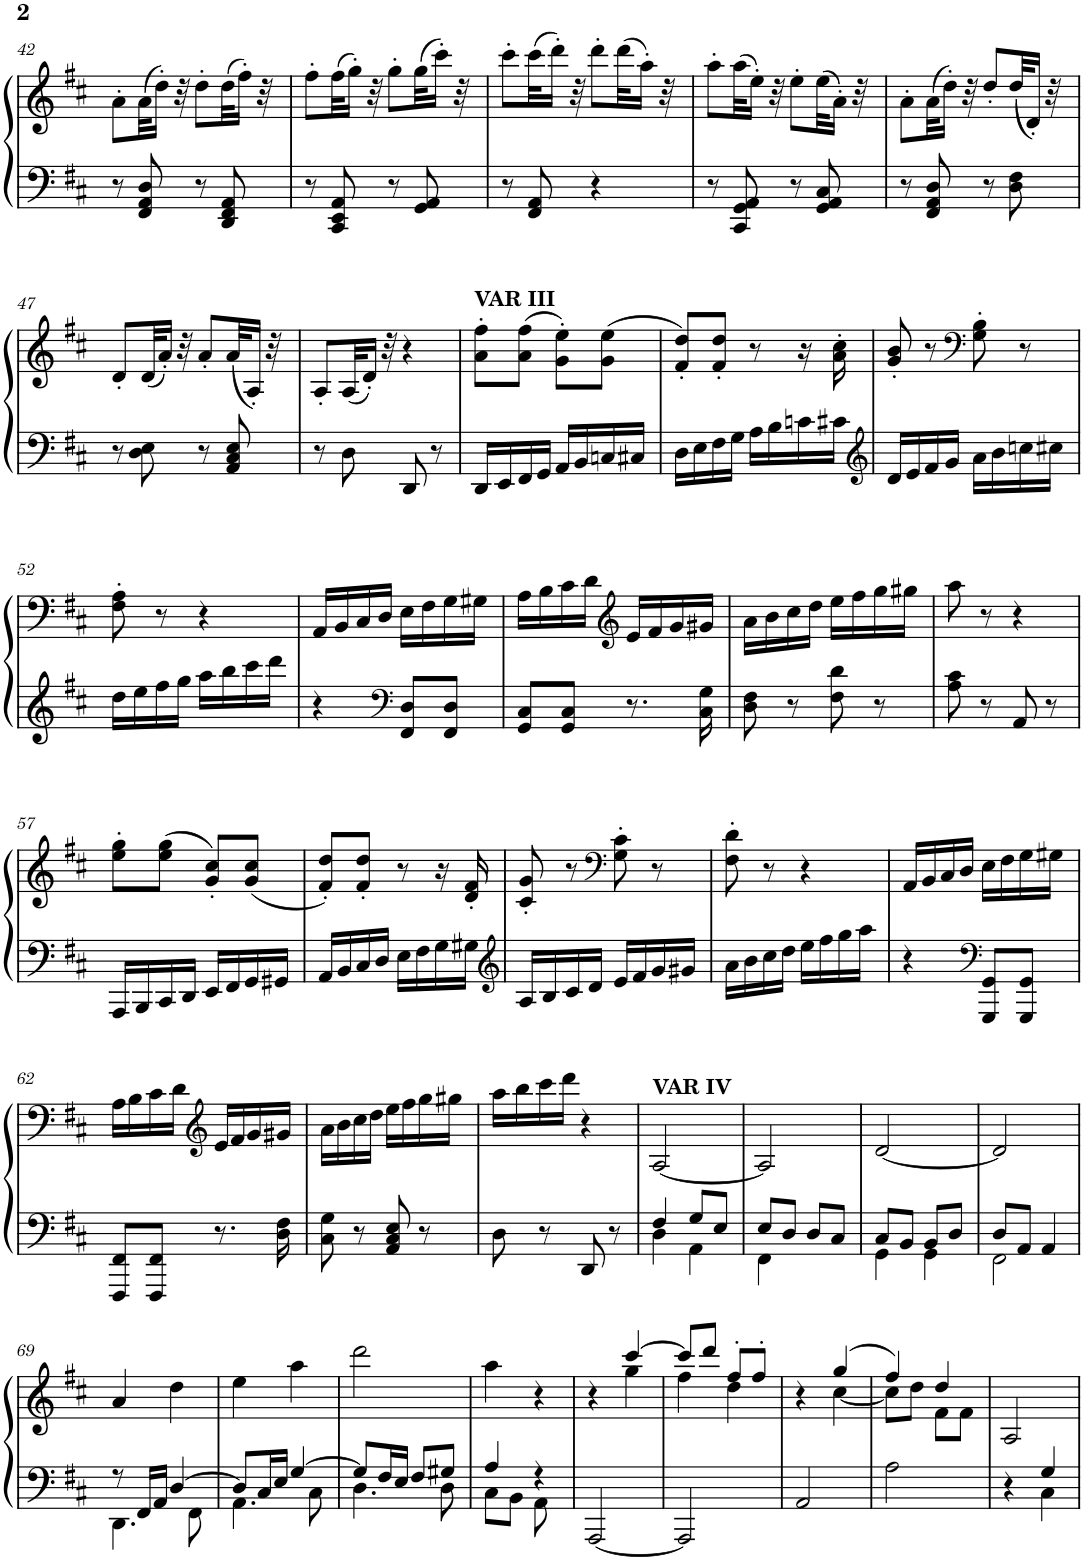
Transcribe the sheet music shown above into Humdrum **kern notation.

**kern	**kern
*part1	*part1
*staff2	*staff1
*I"Piano	*
*I'Pno.	*
!!LO:PB:g=z
*clefF4	*clefG2
*k[f#c#]	*k[f#c#]
*M2/4	*M2/4
=42	=42
8r	8a'\L
8FF#/ 8AA/ 8D/	(32a\KL
.	16dd'\JJ)
.	32r
8r	8dd'\L
8DD/ 8FF#/ 8AA/	(32dd\KL
.	16ff#'\JJ)
.	32r
=43	=43
8r	8ff#'\L
8CC#/ 8EE/ 8AA/	(32ff#\KL
.	16gg'\JJ)
.	32r
8r	8gg'\L
8GG/ 8AA/	(32gg\KL
.	16ccc#'\JJ)
.	32r
=44	=44
8r	8ccc#'\L
8FF#/ 8AA/	(32ccc#\KL
.	16ddd'\JJ)
.	32r
4r	8ddd'\L
.	(32ddd\KL
.	16aa'\JJ)
.	32r
=45	=45
8r	8aa'\L
8CC#/ 8GG/ 8AA/	(32aa\KL
.	16ee'\JJ)
.	32r
8r	8ee'\L
8GG/ 8AA/ 8C#/	(32ee\KL
.	16a'\JJ)
.	32r
=46	=46
8r	8a'\L
8FF#/ 8AA/ 8D/	(32a\KL
.	16dd'\JJ)
.	32r
8r	8dd'/L
8D\ 8F#\	(32dd/KL
.	16d'/JJ)
.	32r
!!LO:LB:g=z
=47	=47
8r	8d'/L
8D\ 8E\	(32d/KL
.	16a'/JJ)
.	32r
8r	8a'/L
8AA/ 8C#/ 8E/	(32a/KL
.	16A'/JJ)
.	32r
=48	=48
8r	8A'/L
8D\	(32A/KL
.	16d'/JJ)
.	32r
8DD/	4r
8r	.
=49	=49
!	!LO:TX:a:B:t=VAR III
16DD/LL	8a\' 8ff#\'L
16EE/	.
16FF#/	(8a\ 8ff#\J
16GG/JJ	.
16AA/LL	8g\' 8ee\'L)
16BB/	.
16Cn/	(8g\ 8ee\J
16C#X/JJ	.
=50	=50
16D\LL	8f#/' 8dd/'L)
16E\	.
16F#\	8f#/' 8dd/'J
16G\JJ	.
16A\LL	8r
16B\	.
16cn\	16r
16c#X\JJ	16a\' 16cc#\'
=51	=51
*clefG2	*
16d/LL	8g/' 8b/'
16e/	.
16f#/	8r
16g/JJ	.
*	*clefF4
16a\LL	8G\' 8B\'
16b\	.
16ccn\	8r
16cc#X\JJ	.
!!LO:LB:g=z
=52	=52
16dd\LL	8F#\' 8A\'
16ee\	.
16ff#\	8r
16gg\JJ	.
16aa\LL	4r
16bb\	.
16ccc#\	.
16ddd\JJ	.
=53	=53
4r	16AA/LL
.	16BB/
.	16C#/
.	16D/JJ
*clefF4	*
8FF#/ 8D/L	16E\LL
.	16F#\
8FF#/ 8D/J	16G\
.	16G#X\JJ
=54	=54
8GG/ 8C#/L	16A\LL
.	16B\
8GG/ 8C#/J	16c#\
.	16d\JJ
*	*clefG2
8.r	16e/LL
.	16f#/
.	16g/
16C#\ 16G\	16g#X/JJ
=55	=55
8D\ 8F#\	16a\LL
.	16b\
8r	16cc#\
.	16dd\JJ
8F#\ 8d\	16ee\LL
.	16ff#\
8r	16gg\
.	16gg#X\JJ
=56	=56
8A\ 8c#\	8aa\
8r	8r
8AA/	4r
8r	.
!!LO:LB:g=z
=57	=57
16AAA/LL	8ee\' 8gg\'L
16BBB/	.
16CC#/	(8ee\ 8gg\J
16DD/JJ	.
16EE/LL	8g/' 8cc#/'L)
16FF#/	.
16GG/	(8g/ 8cc#/J
16GG#X/JJ	.
=58	=58
16AA/LL	8f#/' 8dd/'L)
16BB/	.
16C#/	8f#/' 8dd/'J
16D/JJ	.
16E\LL	8r
16F#\	.
16G\	16r
16G#X\JJ	16d/' 16f#/'
=59	=59
*clefG2	*
16A/LL	8c#/' 8g/'
16B/	.
16c#/	8r
16d/JJ	.
*	*clefF4
16e/LL	8G\' 8c#\'
16f#/	.
16g/	8r
16g#X/JJ	.
=60	=60
16a\LL	8F#\' 8d\'
16b\	.
16cc#\	8r
16dd\JJ	.
16ee\LL	4r
16ff#\	.
16gg\	.
16aa\JJ	.
=61	=61
4r	16AA/LL
.	16BB/
.	16C#/
.	16D/JJ
*clefF4	*
8GGG/ 8GG/L	16E\LL
.	16F#\
8GGG/ 8GG/J	16G\
.	16G#X\JJ
!!LO:LB:g=z
=62	=62
8FFF#/ 8FF#/L	16A\LL
.	16B\
8FFF#/ 8FF#/J	16c#\
.	16d\JJ
*	*clefG2
8.r	16e/LL
.	16f#/
.	16g/
16D\ 16F#\	16g#X/JJ
=63	=63
8C#\ 8G\	16a\LL
.	16b\
8r	16cc#\
.	16dd\JJ
8AA/ 8C#/ 8E/	16ee\LL
.	16ff#\
8r	16gg\
.	16gg#X\JJ
=64	=64
8D\	16aa\LL
.	16bb\
8r	16ccc#\
.	16ddd\JJ
8DD/	4r
8r	.
=65	=65
*^	*
!	!	!LO:TX:a:B:t=VAR IV
4F#/	4D\	[2A/
8G/L	4AA\	.
8E/J	.	.
=66	=66	=66
8E/L	4FF#\	2A/]
8D/J	.	.
8D/L	4ryy	.
8C#/J	.	.
=67	=67	=67
8C#/L	4GG\	[2d/
8BB/J	.	.
8BB/L	4GG\	.
8D/J	.	.
=68	=68	=68
8D/L	2FF#\	2d/]
8AA/J	.	.
4AA/	.	.
!!LO:LB:g=z
=69	=69	=69
8r	4.DD\	4a/
16FF#/LL	.	.
16AA/JJ	.	.
[4D/	.	4dd\
.	8FF#\	.
=70	=70	=70
8D/L]	4.AA\	4ee\
16C#/L	.	.
16E/JJ	.	.
[4G/	.	4aa\
.	8C#\	.
=71	=71	=71
8G/L]	4.D\	2ddd\
16F#/L	.	.
16E/JJ	.	.
8F#/L	.	.
8G#X/J	8D\	.
=72	=72	=72
4A/	8C#\L	4aa\
.	8BB\J	.
4r	8AA\	4r
.	8ryy	.
*v	*v	*
=73	=73
*	*^
[2AAA/	4r	4ryy
.	[4ccc#/	4gg\
=74	=74	=74
2AAA/]	8ccc#/L]	4ff#\
.	8ddd/J	.
.	8ff#'/L	4dd\
.	8ff#'/J	.
=75	=75	=75
2AA/	4r	4ryy
.	(4gg/	[4cc#\
=76	=76	=76
2A\	4ff#/)	8cc#\L]
.	.	8dd\J
.	4dd/	8f#\L
.	.	8f#\J
*	*v	*v
=77	=77
*^	*
4r	4ryy	2A/
4G/	4C#\	.
*v	*v	*
=	=
*-	*-
